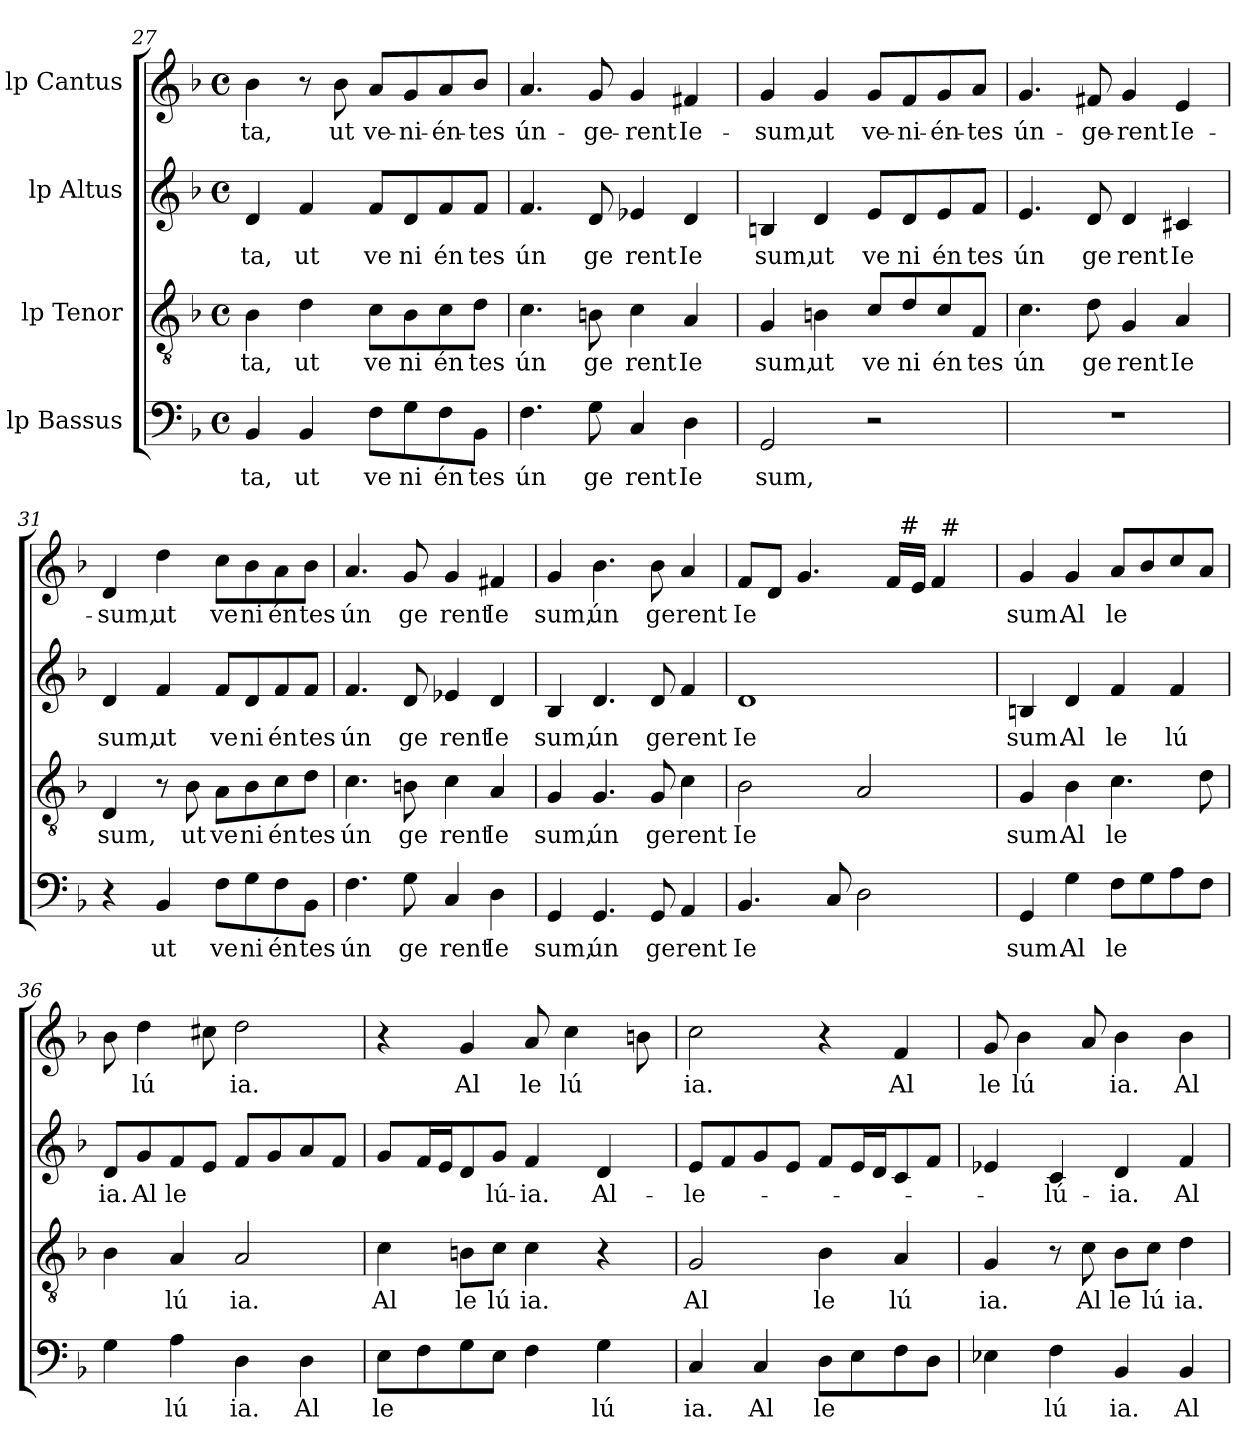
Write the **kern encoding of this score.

**kern	**text	**kern	**text	**kern	**text	**kern	**text
*part4	*part4	*part3	*part3	*part2	*part2	*part1	*part1
*staff4	*staff4	*staff3	*staff3	*staff2	*staff2	*staff1	*staff1
*I"lp Bassus	*	*I"lp Tenor	*	*I"lp Altus	*	*I"lp Cantus	*
*clefF4	*	*clefGv2	*	*clefG2	*	*clefG2	*
*k[b-]	*	*k[b-]	*	*k[b-]	*	*k[b-]	*
*F:	*	*F:	*	*F:	*	*F:	*
*M4/4	*	*M4/4	*	*M4/4	*	*M4/4	*
*met(c)	*	*met(c)	*	*met(c)	*	*met(c)	*
=27	=27	=27	=27	=27	=27	=27	=27
!	!LO:LY:b:cj	!	!LO:LY:b:cj	!	!LO:LY:b:cj	!	!LO:LY:b:cj
4BB-/	ta,	4B-\	ta,	4d/	ta,	4b-\	-ta,
!	!LO:LY:b:cj	!	!LO:LY:b:cj	!	!LO:LY:b:cj	!	!
4BB-/	ut	4d\	ut	4f/	ut	8r	.
!	!	!	!	!	!	!	!LO:LY:b:cj
.	.	.	.	.	.	8b-\	ut
!	!LO:LY:b:cj	!	!LO:LY:b:cj	!	!LO:LY:b:cj	!	!LO:LY:b:cj
8F\L	ve	8c\L	ve	8f/L	ve	8a/L	ve-
!	!LO:LY:b:cj	!	!LO:LY:b:cj	!	!LO:LY:b:cj	!	!LO:LY:b:cj
8G\	ni	8B-\	ni	8d/	ni	8g/	-ni-
!	!LO:LY:b:cj	!	!LO:LY:b:cj	!	!LO:LY:b:cj	!	!LO:LY:b:cj
8F\	én	8c\	én	8f/	én	8a/	-én-
!	!LO:LY:b:cj	!	!LO:LY:b:cj	!	!LO:LY:b:cj	!	!LO:LY:b:cj
8BB-\J	tes	8d\J	tes	8f/J	tes	8b-/J	-tes
=28	=28	=28	=28	=28	=28	=28	=28
!	!LO:LY:b:cj	!	!LO:LY:b:cj	!	!LO:LY:b:cj	!	!LO:LY:b:cj
4.F\	ún	4.c\	ún	4.f/	ún	4.a/	ún-
!	!LO:LY:b:cj	!	!LO:LY:b:cj	!	!LO:LY:b:cj	!	!LO:LY:b:cj
8G\	ge	8Bn\	ge	8d/	ge	8g/	-ge-
!	!LO:LY:b:cj	!	!LO:LY:b:cj	!	!LO:LY:b:cj	!	!LO:LY:b:cj
4C/	rent	4c\	rent	4e-X/	rent	4g/	-rent
!	!LO:LY:b:cj	!	!LO:LY:b:cj	!	!LO:LY:b:cj	!	!LO:LY:b:cj
4D\	Ie	4A/	Ie	4d/	Ie	4f#X/	Ie-
=29	=29	=29	=29	=29	=29	=29	=29
!	!LO:LY:b:cj	!	!LO:LY:b:cj	!	!LO:LY:b:cj	!	!LO:LY:b:cj
2GG/	sum,	4G/	sum,	4Bn/	sum,	4g/	-sum,
!	!	!	!LO:LY:b:cj	!	!LO:LY:b:cj	!	!LO:LY:b:cj
.	.	4Bn\	ut	4d/	ut	4g/	ut
!	!	!	!LO:LY:b:cj	!	!LO:LY:b:cj	!	!LO:LY:b:cj
2r	.	8c/L	ve	8e/L	ve	8g/L	ve-
!	!	!	!LO:LY:b:cj	!	!LO:LY:b:cj	!	!LO:LY:b:cj
.	.	8d/	ni	8d/	ni	8f/	-ni-
!	!	!	!LO:LY:b:cj	!	!LO:LY:b:cj	!	!LO:LY:b:cj
.	.	8c/	én	8e/	én	8g/	-én-
!	!	!	!LO:LY:b:cj	!	!LO:LY:b:cj	!	!LO:LY:b:cj
.	.	8F/J	tes	8f/J	tes	8a/J	-tes
=30	=30	=30	=30	=30	=30	=30	=30
!	!	!	!LO:LY:b:cj	!	!LO:LY:b:cj	!	!LO:LY:b:cj
1r	.	4.c\	ún	4.e/	ún	4.g/	ún-
!	!	!	!LO:LY:b:cj	!	!LO:LY:b:cj	!	!LO:LY:b:cj
.	.	8d\	ge	8d/	ge	8f#X/	-ge-
!	!	!	!LO:LY:b:cj	!	!LO:LY:b:cj	!	!LO:LY:b:cj
.	.	4G/	rent	4d/	rent	4g/	-rent
!	!	!	!LO:LY:b:cj	!	!LO:LY:b:cj	!	!LO:LY:b:cj
.	.	4A/	Ie	4c#X/	Ie	4e/	Ie-
!!LO:LB:g=z
=31	=31	=31	=31	=31	=31	=31	=31
!	!	!	!LO:LY:b:cj	!	!LO:LY:b:cj	!	!LO:LY:b:cj
4r	.	4D/	sum,	4d/	sum,	4d/	-sum,
!	!LO:LY:b:cj	!	!	!	!LO:LY:b:cj	!	!LO:LY:b:cj
4BB-/	ut	8r	.	4f/	ut	4dd\	ut
!	!	!	!LO:LY:b:cj	!	!	!	!
.	.	8B-\	ut	.	.	.	.
!	!LO:LY:b:cj	!	!LO:LY:b:cj	!	!LO:LY:b:cj	!	!LO:LY:b:cj
8F\L	ve	8A\L	ve	8f/L	ve	8cc\L	ve
!	!LO:LY:b:cj	!	!LO:LY:b:cj	!	!LO:LY:b:cj	!	!LO:LY:b:cj
8G\	ni	8B-\	ni	8d/	ni	8b-\	ni
!	!LO:LY:b:cj	!	!LO:LY:b:cj	!	!LO:LY:b:cj	!	!LO:LY:b:cj
8F\	én	8c\	én	8f/	én	8a\	én
!	!LO:LY:b:cj	!	!LO:LY:b:cj	!	!LO:LY:b:cj	!	!LO:LY:b:cj
8BB-\J	tes	8d\J	tes	8f/J	tes	8b-\J	tes
=32	=32	=32	=32	=32	=32	=32	=32
!	!LO:LY:b:cj	!	!LO:LY:b:cj	!	!LO:LY:b:cj	!	!LO:LY:b:cj
4.F\	ún	4.c\	ún	4.f/	ún	4.a/	ún
!	!LO:LY:b:cj	!	!LO:LY:b:cj	!	!LO:LY:b:cj	!	!LO:LY:b:cj
8G\	ge	8Bn\	ge	8d/	ge	8g/	ge
!	!LO:LY:b:cj	!	!LO:LY:b:cj	!	!LO:LY:b:cj	!	!LO:LY:b:cj
4C/	rent	4c\	rent	4e-X/	rent	4g/	rent
!	!LO:LY:b:cj	!	!LO:LY:b:cj	!	!LO:LY:b:cj	!	!LO:LY:b:cj
4D\	Ie	4A/	Ie	4d/	Ie	4f#X/	Ie
=33	=33	=33	=33	=33	=33	=33	=33
!	!LO:LY:b:cj	!	!LO:LY:b:cj	!	!LO:LY:b:cj	!	!LO:LY:b:cj
4GG/	sum,	4G/	sum,	4B-/	sum,	4g/	sum,
!	!LO:LY:b:cj	!	!LO:LY:b:cj	!	!LO:LY:b:cj	!	!LO:LY:b:cj
4.GG/	ún	4.G/	ún	4.d/	ún	4.b-\	ún
!	!LO:LY:b:cj	!	!LO:LY:b:cj	!	!LO:LY:b:cj	!	!LO:LY:b:cj
8GG/	ge	8G/	ge	8d/	ge	8b-\	ge
!	!LO:LY:b:cj	!	!LO:LY:b:cj	!	!LO:LY:b:cj	!	!LO:LY:b:cj
4AA/	rent	4c\	rent	4f/	rent	4a/	rent
=34	=34	=34	=34	=34	=34	=34	=34
!	!LO:LY:b:cj	!	!LO:LY:b:cj	!	!LO:LY:b:cj	!	!LO:LY:b:cj
*	*	*	*	*	*	*^	*
*	*	*	*	*	*	*	*^	*
4.BB-/	Ie	2B-\	Ie	1d	Ie	8f/L	2ryy	2ryy	Ie
.	.	.	.	.	.	8d/J	.	.	.
.	.	.	.	.	.	4.g/	.	.	.
8C/	.	.	.	.	.	.	.	.	.
2D\	.	2A/	.	.	.	.	8ryy	4ryy	.
.	.	.	.	.	.	16f/L	32ryy	.	.
!	!	!	!	!	!	!	!LO:TX:a:t=#	!	!
.	.	.	.	.	.	.	4ryy	.	.
.	.	.	.	.	.	16e/J	.	.	.
.	.	.	.	.	.	4f/	.	64ryy	.
!	!	!	!	!	!	!	!	!LO:TX:a:t=#	!
.	.	.	.	.	.	.	.	8...ryy	.
.	.	.	.	.	.	.	16.ryy	.	.
=35	=35	=35	=35	=35	=35	=35	=35	=35	=35
!	!LO:LY:b:cj	!	!LO:LY:b:cj	!	!LO:LY:b:cj	!	!	!	!LO:LY:b:cj
*	*	*	*	*	*	*v	*v	*v	*
4GG/	sum.	4G/	sum.	4Bn/	sum.	4g/	sum.
!	!LO:LY:b:cj	!	!LO:LY:b:cj	!	!LO:LY:b:cj	!	!LO:LY:b:cj
4G\	Al	4B-\	Al	4d/	Al	4g/	Al
!	!LO:LY:b:cj	!	!LO:LY:b:cj	!	!LO:LY:b:cj	!	!LO:LY:b:cj
8F\L	le	4.c\	le	4f/	le	8a/L	le
8G\	.	.	.	.	.	8b-/	.
!	!	!	!	!	!LO:LY:b:cj	!	!
8A\	.	.	.	4f/	lú	8cc/	.
8F\J	.	8d\	.	.	.	8a/J	.
=36	=36	=36	=36	=36	=36	=36	=36
!	!	!	!	!	!LO:LY:b:cj	!	!
4G\	.	4B-\	.	8d/L	ia.	8b-\	.
!	!	!	!	!	!LO:LY:b:cj	!	!LO:LY:b:cj
.	.	.	.	8g/	Al	4dd\	lú
!	!LO:LY:b:cj	!	!LO:LY:b:cj	!	!LO:LY:b:cj	!	!
4A\	lú	4A/	lú	8f/	le	.	.
.	.	.	.	8e/J	.	8cc#X\	.
!	!LO:LY:b:cj	!	!LO:LY:b:cj	!	!	!	!LO:LY:b:cj
4D\	ia.	2A/	ia.	8f/L	.	2dd\	ia.
.	.	.	.	8g/	.	.	.
!	!LO:LY:b:cj	!	!	!	!	!	!
4D\	Al	.	.	8a/	.	.	.
.	.	.	.	8f/J	.	.	.
!!LO:LB:g=z
=37	=37	=37	=37	=37	=37	=37	=37
!	!LO:LY:b:cj	!	!LO:LY:b:cj	!	!	!	!
*	*	*^	*	*	*	*	*
8E\L	le	4c\	16..ryy	Al	8g/L	.	4r	.
.	.	.	2ryy	.	.	.	.	.
8F\	.	.	.	.	16f/	.	.	.
.	.	.	.	.	16e/	.	.	.
!	!	!	!	!LO:LY:b:cj	!	!	!	!LO:LY:b:cj
8G\	.	8Bn\L	.	le	8d/	.	4g/	Al
!	!	!	!	!LO:LY:b:cj	!	!LO:LY:b:cj	!	!
8E\J	.	8c\J	.	lú	8g/J	lú-	.	.
!	!	!	!	!LO:LY:b:cj	!	!LO:LY:b:cj	!	!LO:LY:b:cj
4F\	.	4c\	.	ia.	4f/	-ia.	8a/	le
.	.	.	4ryy	.	.	.	.	.
!	!	!	!	!	!	!	!	!LO:LY:b:cj
.	.	.	.	.	.	.	4cc\	lú
!	!LO:LY:b:cj	!	!	!	!	!LO:LY:b:cj	!	!
4G\	lú	4r	.	.	4d/	Al-	.	.
.	.	.	8ryy	.	.	.	.	.
.	.	.	.	.	.	.	8bn\	.
.	.	.	64ryy	.	.	.	.	.
=38	=38	=38	=38	=38	=38	=38	=38	=38
!	!LO:LY:b:cj	!	!	!LO:LY:b:cj	!	!LO:LY:b:cj	!	!LO:LY:b:cj
*	*	*v	*v	*	*	*	*	*
4C/	ia.	2G/	Al	8e/L	-le-	2cc\	ia.
.	.	.	.	8f/	.	.	.
!	!LO:LY:b:cj	!	!	!	!	!	!
4C/	Al	.	.	8g/	.	.	.
.	.	.	.	8e/J	.	.	.
!	!LO:LY:b:cj	!	!LO:LY:b:cj	!	!	!	!
8D\L	le	4B-\	le	8f/L	.	4r	.
8E\	.	.	.	16e/	.	.	.
.	.	.	.	16d/	.	.	.
!	!	!	!LO:LY:b:cj	!	!	!	!LO:LY:b:cj
8F\	.	4A/	lú	8c/	.	4f/	Al
8D\J	.	.	.	8f/J	.	.	.
=39	=39	=39	=39	=39	=39	=39	=39
!	!	!	!LO:LY:b:cj	!	!	!	!LO:LY:b:cj
4E-X\	.	4G/	ia.	4e-X/	.	8g/	le
!	!	!	!	!	!	!	!LO:LY:b:cj
.	.	.	.	.	.	4b-\	lú
!	!LO:LY:b:cj	!	!	!	!LO:LY:b:cj	!	!
4F\	lú	8r	.	4c/	-lú-	.	.
!	!	!	!LO:LY:b:cj	!	!	!	!
.	.	8c\	Al	.	.	8a/	.
!	!LO:LY:b:cj	!	!LO:LY:b:cj	!	!LO:LY:b:cj	!	!LO:LY:b:cj
4BB-/	ia.	8B-\L	le	4d/	-ia.	4b-\	ia.
!	!	!	!LO:LY:b:cj	!	!	!	!
.	.	8c\J	lú	.	.	.	.
!	!LO:LY:b:cj	!	!LO:LY:b:cj	!	!LO:LY:b:cj	!	!LO:LY:b:cj
4BB-/	Al	4d\	ia.	4f/	Al-	4b-\	Al
=	=	=	=	=	=	=	=
*-	*-	*-	*-	*-	*-	*-	*-
